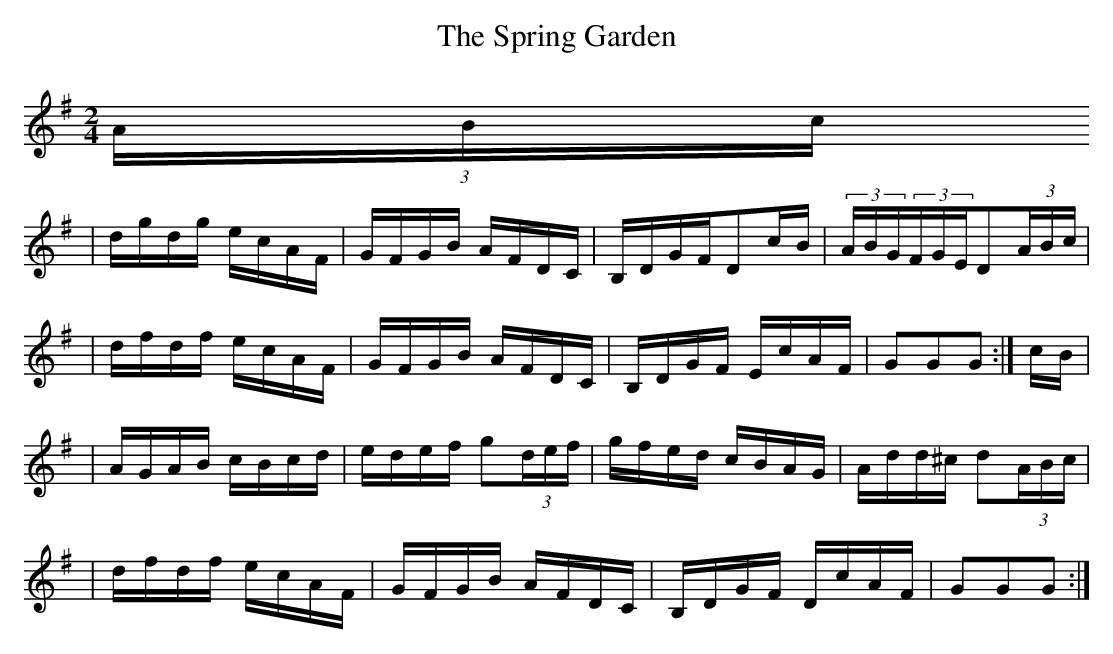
X:1
T: The Spring Garden
M: 2/4
L: 1/16
K: G
(3ABc
| dgdg ecAF | GFGB AFDC | B,DGFD2c-B | (3ABG(3FGED2(3ABc |
| dfdf ecAF | GFGB AFDC | B,DGF EcAF | G2G2G2 :| c-B |
| AGAB cBcd | edef g2(3def | gfed cBAG | Add^c d2(3ABc |
| dfdf ecAF | GFGB AFDC | B,DGF DcAF | G2G2G2 :|
